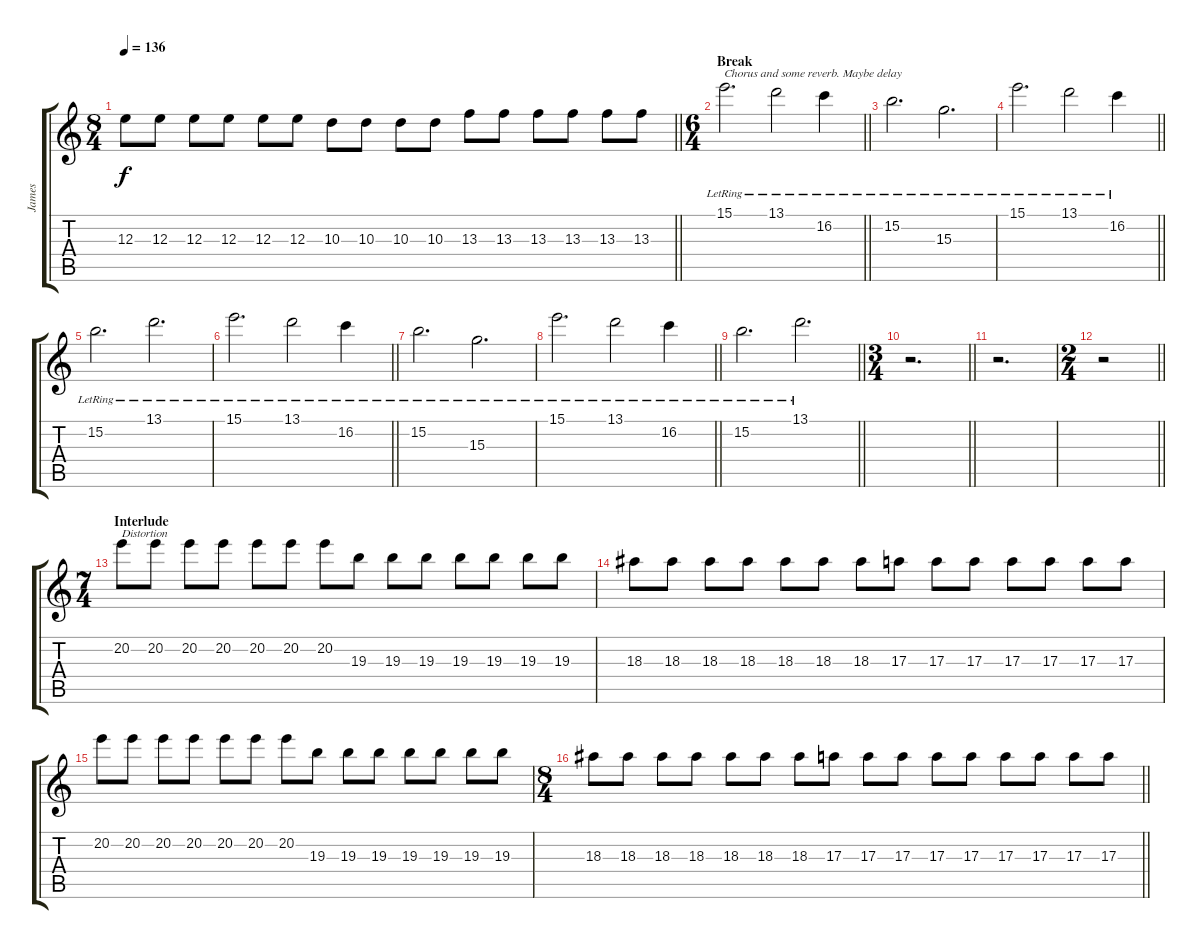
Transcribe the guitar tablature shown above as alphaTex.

\track ("James" "James") {instrument electricguitarclean}
\staff {score tabs}
\tuning (Db4 Ab3 E3 B2 Gb2 Db2) {hide}
\ts (8 4)
\tempo 136
\clef g2
\barLineRight lightlight
\ks c
12.3.8{dy f} 12.3.8 12.3.8 12.3.8 12.3.8 12.3.8 10.3.8 10.3.8 10.3.8 10.3.8 13.3.8 13.3.8 13.3.8 13.3.8 13.3.8 13.3.8 |
\ts (6 4)
\section ("" "Break")
\barLineRight lightlight
15.1{lr}.2{d txt "Chorus and some reverb. Maybe delay" instrument electricguitarjazz} 13.1{lr}.2 16.2{lr}.4 |
15.2{lr}.2{d} 15.3{lr}.2{d} |
\barLineRight lightlight
15.1{lr}.2{d} 13.1{lr}.2 16.2{lr}.4 |
15.2{lr}.2{d} 13.1{lr}.2{d} |
\barLineRight lightlight
15.1{lr}.2{d} 13.1{lr}.2 16.2{lr}.4 |
15.2{lr}.2{d} 15.3{lr}.2{d} |
\barLineRight lightlight
15.1{lr}.2{d} 13.1{lr}.2 16.2{lr}.4 |
\barLineRight lightlight
15.2{lr}.2{d} 13.1{lr}.2{d} |
\ts (3 4)
\barLineRight lightlight
r.2{d instrument overdrivenguitar} |
r.2{d} |
\ts (2 4)
\barLineRight lightlight
r.2 |
\ts (7 4)
\section ("" "Interlude")
20.2.8{txt "Distortion" volume 6 instrument electricguitarclean} 20.2.8 20.2.8 20.2.8 20.2.8 20.2.8 20.2.8 19.3.8 19.3.8 19.3.8 19.3.8 19.3.8 19.3.8 19.3.8 |
18.3.8 18.3.8 18.3.8 18.3.8 18.3.8 18.3.8 18.3.8 17.3.8 17.3.8 17.3.8 17.3.8 17.3.8 17.3.8 17.3.8 |
20.2.8 20.2.8 20.2.8 20.2.8 20.2.8 20.2.8 20.2.8 19.3.8 19.3.8 19.3.8 19.3.8 19.3.8 19.3.8 19.3.8 |
\ts (8 4)
\barLineRight lightlight
18.3.8 18.3.8 18.3.8 18.3.8 18.3.8 18.3.8 18.3.8 17.3.8 17.3.8 17.3.8 17.3.8 17.3.8 17.3.8 17.3.8 17.3.8 17.3.8
